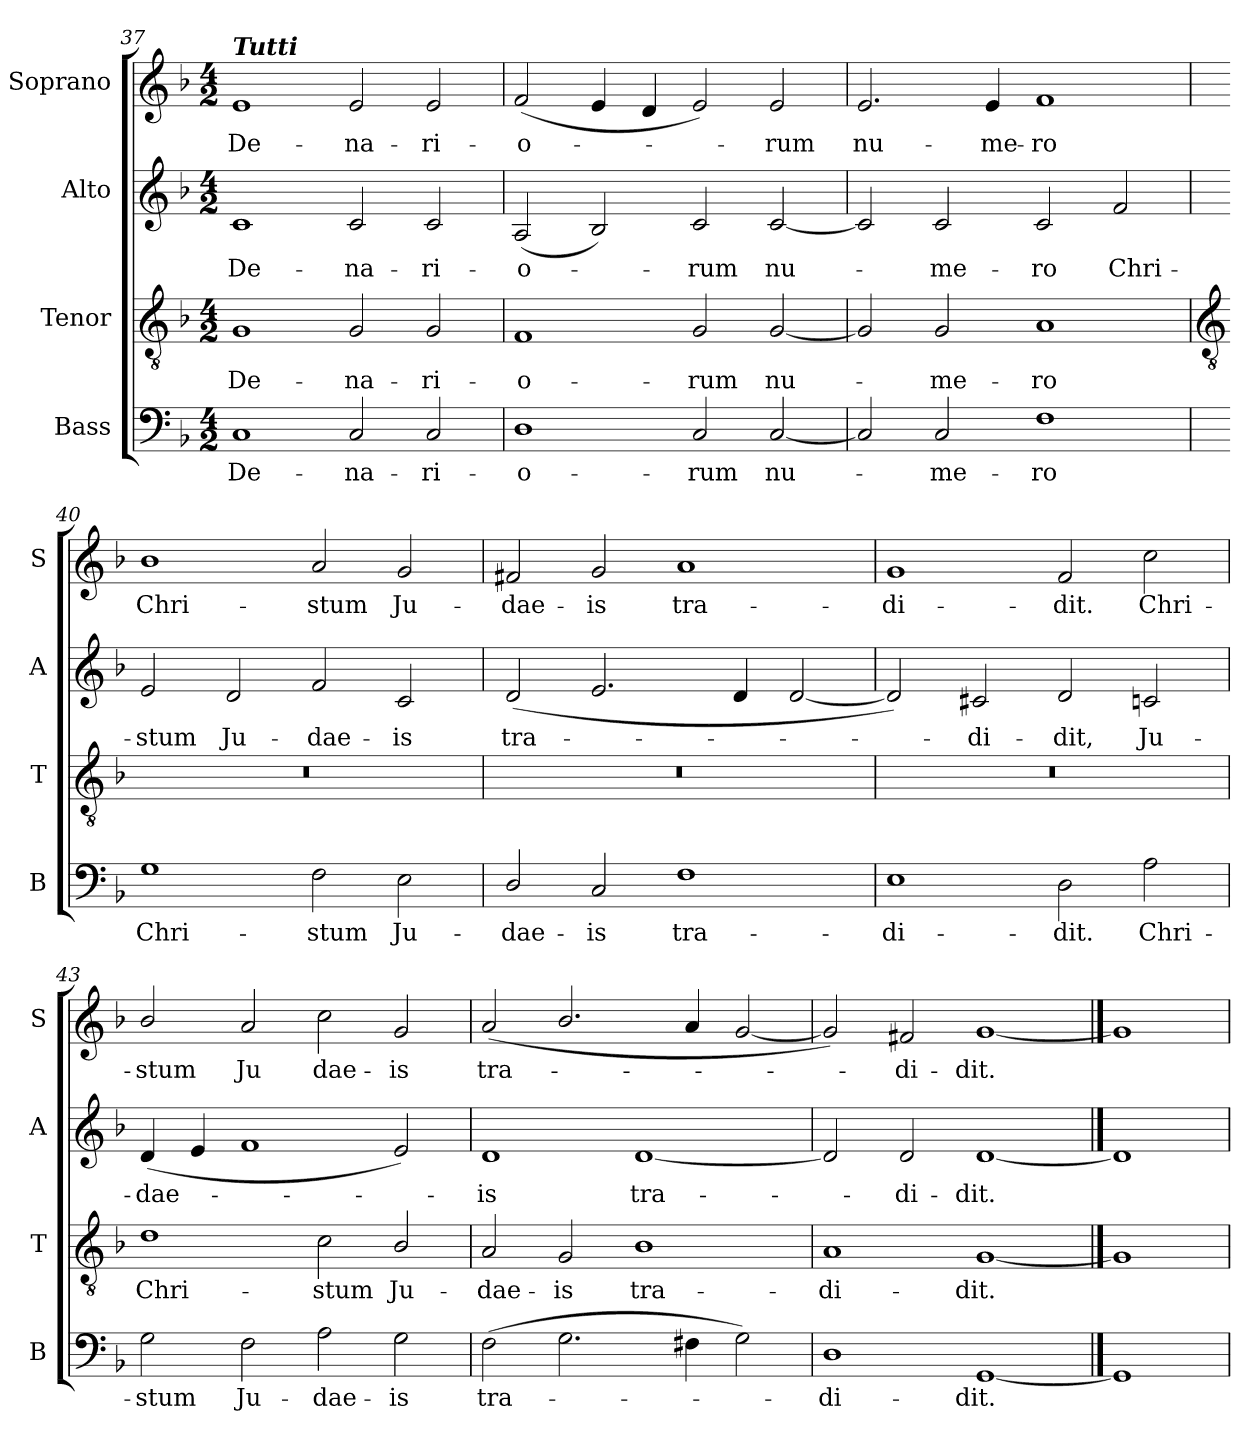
**kern	**text	**kern	**text	**kern	**text	**kern	**text
*part4	*part4	*part3	*part3	*part2	*part2	*part1	*part1
*staff4	*staff4	*staff3	*staff3	*staff2	*staff2	*staff1	*staff1
*I"Bass	*	*I"Tenor	*	*I"Alto	*	*I"Soprano	*
*I'B	*	*I'T	*	*I'A	*	*I'S	*
*clefF4	*	*clefGv2	*	*clefG2	*	*clefG2	*
*k[b-]	*	*k[b-]	*	*k[b-]	*	*k[b-]	*
*F:	*	*F:	*	*F:	*	*F:	*
*M4/2	*	*M4/2	*	*M4/2	*	*M4/2	*
=37	=37	=37	=37	=37	=37	=37	=37
!	!	!	!	!	!	!LO:TX:a:Bi:t=Tutti	!
!	!LO:LY:b	!	!LO:LY:b	!	!LO:LY:b	!	!LO:LY:b
1C	De-	1G	De-	1c	De-	1e	De-
!	!LO:LY:b	!	!LO:LY:b	!	!LO:LY:b	!	!LO:LY:b
2C	-na-	2G	-na-	2c	-na-	2e	-na-
!	!LO:LY:b	!	!LO:LY:b	!	!LO:LY:b	!	!LO:LY:b
2C	-ri-	2G	-ri-	2c	-ri-	2e	-ri-
=38	=38	=38	=38	=38	=38	=38	=38
!	!LO:LY:b	!	!LO:LY:b	!	!LO:LY:b	!	!LO:LY:b
1D	-o-	1F	-o-	(<2A	-o-	(<2f	-o-
.	.	.	.	2B-)	.	4e	.
.	.	.	.	.	.	4d	.
!	!LO:LY:b	!	!LO:LY:b	!	!LO:LY:b	!	!
2C	-rum	2G	-rum	2c	rum	2e)	.
!	!LO:LY:b	!	!LO:LY:b	!	!LO:LY:b	!	!LO:LY:b
[2C	nu-	[2G	nu-	[2c	nu-	2e	rum
=39	=39	=39	=39	=39	=39	=39	=39
!	!	!	!	!	!	!	!LO:LY:b
2C]	.	2G]	.	2c]	.	2.e	nu-
!	!LO:LY:b	!	!LO:LY:b	!	!LO:LY:b	!	!
2C	me-	2G	me-	2c	me-	.	.
!	!	!	!	!	!	!	!LO:LY:b
.	.	.	.	.	.	4e	-me-
!	!LO:LY:b	!	!LO:LY:b	!	!LO:LY:b	!	!LO:LY:b
1F	-ro	1A	-ro	2c	-ro	1f	-ro
!	!	!	!	!	!LO:LY:b	!	!
.	.	.	.	2f	Chri-	.	.
!!LO:LB:g=z
=40	=40	=40	=40	=40	=40	=40	=40
*	*	*clefGv2	*	*	*	*	*
!	!LO:LY:b	!	!	!	!LO:LY:b	!	!LO:LY:b
1G	Chri-	0r	.	2e	-stum	1b-	Chri-
!	!	!	!	!	!LO:LY:b	!	!
.	.	.	.	2d	Ju-	.	.
!	!LO:LY:b	!	!	!	!LO:LY:b	!	!LO:LY:b
2F	-stum	.	.	2f	-dae-	2a	-stum
!	!LO:LY:b	!	!	!	!LO:LY:b	!	!LO:LY:b
2E	Ju-	.	.	2c	-is	2g	Ju-
=41	=41	=41	=41	=41	=41	=41	=41
!	!LO:LY:b	!	!	!	!LO:LY:b	!	!LO:LY:b
2D/	-dae-	0r	.	(<2d	tra-	2f#X	-dae-
!	!LO:LY:b	!	!	!	!	!	!LO:LY:b
2C	-is	.	.	2.e	.	2g	-is
!	!LO:LY:b	!	!	!	!	!	!LO:LY:b
1F	tra-	.	.	.	.	1a	tra-
.	.	.	.	4d	.	.	.
.	.	.	.	[2d	.	.	.
=42	=42	=42	=42	=42	=42	=42	=42
!	!LO:LY:b	!	!	!	!	!	!LO:LY:b
1E	-di-	0r	.	2d])	.	1g	-di-
!	!	!	!	!	!LO:LY:b	!	!
.	.	.	.	2c#	di-	.	.
!	!LO:LY:b	!	!	!	!LO:LY:b	!	!LO:LY:b
2D	-dit.	.	.	2d	-dit,	2f	-dit.
!	!LO:LY:b	!	!	!	!LO:LY:b	!	!LO:LY:b
2A	Chri-	.	.	2c	Ju-	2cc	Chri-
=43	=43	=43	=43	=43	=43	=43	=43
!	!LO:LY:b	!	!LO:LY:b	!	!LO:LY:b	!	!LO:LY:b
2G	-stum	1d	Chri-	(<4d	-dae-	2b-/	-stum
.	.	.	.	4e	.	.	.
!	!LO:LY:b	!	!	!	!	!	!LO:LY:b
2F	Ju-	.	.	1f	.	2a	Ju
!	!LO:LY:b	!	!LO:LY:b	!	!	!	!LO:LY:b
2A	-dae-	2c	-stum	.	.	2cc	dae-
!	!LO:LY:b	!	!LO:LY:b	!	!	!	!LO:LY:b
2G	-is	2B-/	Ju-	2e)	.	2g	-is
=44	=44	=44	=44	=44	=44	=44	=44
!	!LO:LY:b	!	!LO:LY:b	!	!LO:LY:b	!	!LO:LY:b
(>2F	tra-	2A	-dae-	1d	is	(<2a	tra-
!	!	!	!LO:LY:b	!	!	!	!
2.G	.	2G	-is	.	.	2.b-/	.
!	!	!	!LO:LY:b	!	!LO:LY:b	!	!
.	.	1B-	tra-	[1d	tra-	.	.
4F#	.	.	.	.	.	4a	.
2G)	.	.	.	.	.	[2g	.
=45	=45	=45	=45	=45	=45	=45	=45
!	!LO:LY:b	!	!LO:LY:b	!	!	!	!
1D	di-	1A	-di-	2d]	.	2g])	.
!	!	!	!	!	!LO:LY:b	!	!LO:LY:b
.	.	.	.	2d	di-	2f#	di-
!	!LO:LY:b	!	!LO:LY:b	!	!LO:LY:b	!	!LO:LY:b
[1GG	-dit.	[1G	-dit.	[1d	-dit.	[1g	-dit.
==46	==46	==46	==46	==46	==46	==46	==46
1GG]	.	1G]	.	1d]	.	1g]	.
=	=	=	=	=	=	=	=
*-	*-	*-	*-	*-	*-	*-	*-
